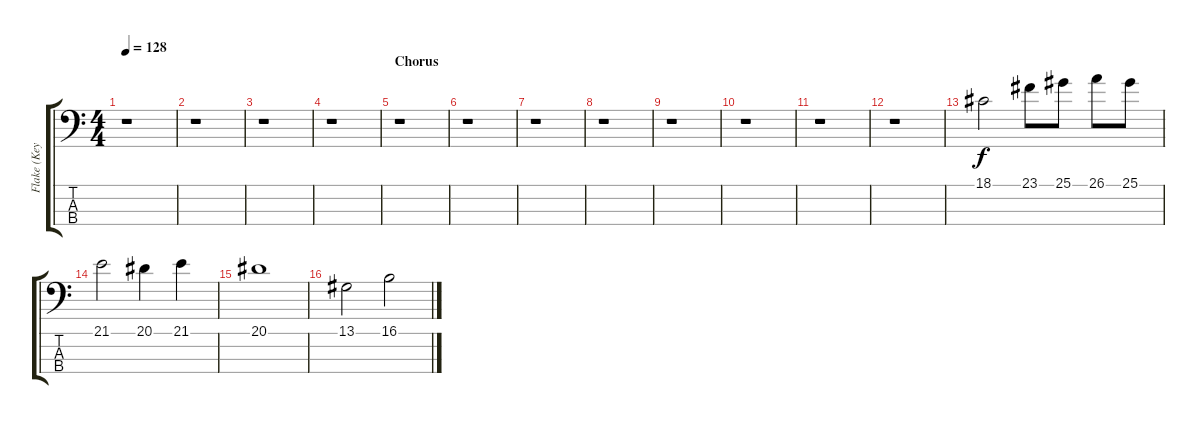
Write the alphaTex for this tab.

\track ("Flake (Keyboard 2)" "Flake (Key") {instrument accordion}
\staff {score tabs}
\tuning (G2 D2 A1 E1) {hide}
\ts (4 4)
\tempo 128
\clef f4
\ks c
r.1{dy f} |
r.1 |
r.1 |
r.1 |
\section ("" "Chorus")
r.1 |
r.1 |
r.1 |
r.1 |
r.1 |
r.1 |
r.1 |
r.1 |
18.1.2 23.1.8 25.1.8 26.1.8 25.1.8 |
21.1.2 20.1.4 21.1.4 |
20.1.1 |
13.1.2 16.1.2
